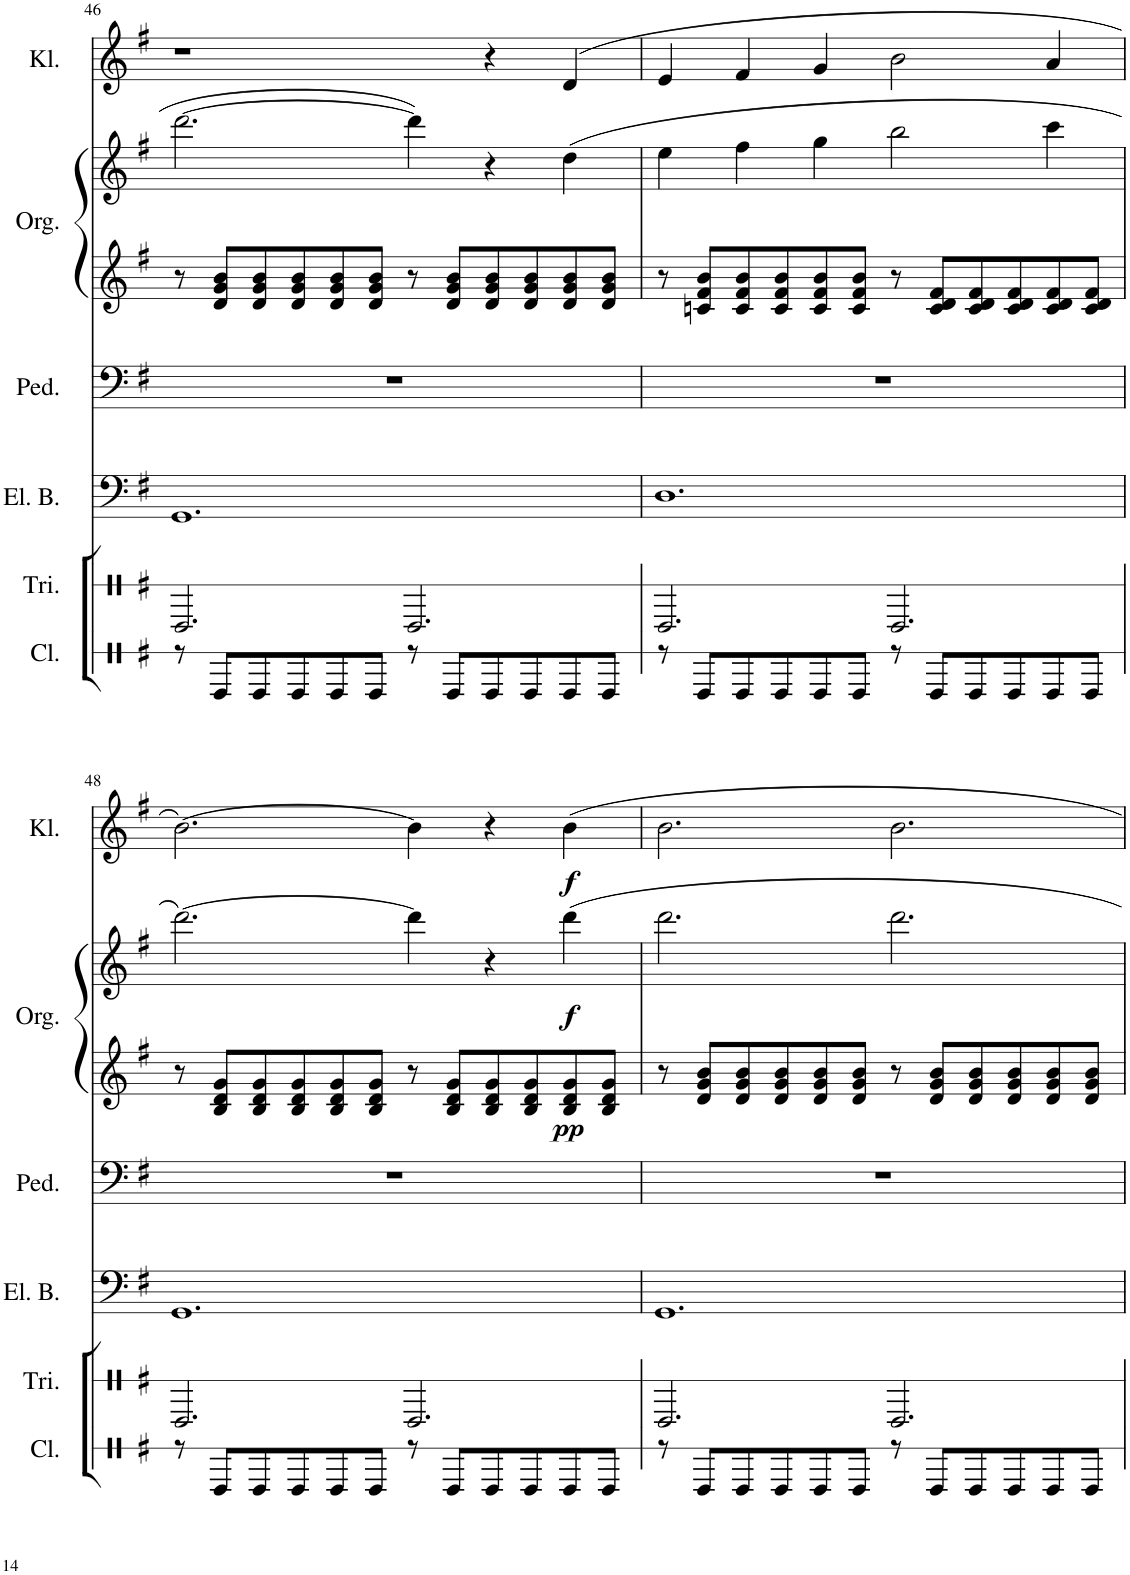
**kern	**kern	**kern	**kern	**kern	**kern	**dynam	**kern	**dynam
*part6	*part5	*part4	*part3	*part2	*part2	*part2	*part1	*part1
*staff7	*staff6	*staff5	*staff4	*staff3	*staff2	*staff2/3	*staff1	*staff1
*I"Claves	*I"Triangel	*I"Electric Bass	*I"Org. Pedal	*I"Orgel	*	*	*I"Klarinette	*
*I'Cl.	*I'Tri.	*I'El. B.	*I'Ped.	*I'Org.	*	*	*I'Kl.	*
!!LO:PB:g=z
*clefX	*clefX	*clefF4	*clefF4	*clefG2	*clefG2	*	*clefG2	*
*Trd1c2	*	*	*	*	*	*	*Trd1c2	*
*k[f#]	*k[f#]	*k[f#]	*k[f#]	*k[f#]	*k[f#]	*	*k[f#]	*
*	*	*G:	*G:	*G:	*G:	*	*G:	*
*M6/4	*M6/4	*M6/4	*M6/4	*M6/4	*M6/4	*	*M6/4	*
=46	=46	=46	=46	=46	=46	=46	=46	=46
8r	2.e/	1.GG	1.r	8r	[2.ddd\	.	1r	.
8e/L	.	.	.	8d/ 8g/ 8b/L	.	.	.	.
8e/	.	.	.	8d/ 8g/ 8b/	.	.	.	.
8e/	.	.	.	8d/ 8g/ 8b/	.	.	.	.
8e/	.	.	.	8d/ 8g/ 8b/	.	.	.	.
8e/J	.	.	.	8d/ 8g/ 8b/J	.	.	.	.
8r	2.e/	.	.	8r	4ddd\]	.	.	.
8e/L	.	.	.	8d/ 8g/ 8b/L	.	.	.	.
8e/	.	.	.	8d/ 8g/ 8b/	4r	.	4r	.
8e/	.	.	.	8d/ 8g/ 8b/	.	.	.	.
8e/	.	.	.	8d/ 8g/ 8b/	(4dd\	.	(4d/	.
8e/J	.	.	.	8d/ 8g/ 8b/J	.	.	.	.
=47	=47	=47	=47	=47	=47	=47	=47	=47
8r	2.e/	1.D	1.r	8r	4ee\	.	4e/	.
8e/L	.	.	.	8cn/ 8f#/ 8b/L	.	.	.	.
8e/	.	.	.	8c/ 8f#/ 8b/	4ff#\	.	4f#/	.
8e/	.	.	.	8c/ 8f#/ 8b/	.	.	.	.
8e/	.	.	.	8c/ 8f#/ 8b/	4gg\	.	4g/	.
8e/J	.	.	.	8c/ 8f#/ 8b/J	.	.	.	.
8r	2.e/	.	.	8r	2bb\	.	2b\	.
8e/L	.	.	.	8c/ 8d/ 8f#/L	.	.	.	.
8e/	.	.	.	8c/ 8d/ 8f#/	.	.	.	.
8e/	.	.	.	8c/ 8d/ 8f#/	.	.	.	.
8e/	.	.	.	8c/ 8d/ 8f#/	4ccc\	.	4a/	.
8e/J	.	.	.	8c/ 8d/ 8f#/J	.	.	.	.
!!LO:LB:g=z
=48	=48	=48	=48	=48	=48	=48	=48	=48
8r	2.e/	1.GG	1.r	8r	[2.ddd\)	.	[2.b\)	.
8e/L	.	.	.	8B/ 8d/ 8g/L	.	.	.	.
8e/	.	.	.	8B/ 8d/ 8g/	.	.	.	.
8e/	.	.	.	8B/ 8d/ 8g/	.	.	.	.
8e/	.	.	.	8B/ 8d/ 8g/	.	.	.	.
8e/J	.	.	.	8B/ 8d/ 8g/J	.	.	.	.
8r	2.e/	.	.	8r	4ddd\]	.	4b\]	.
8e/L	.	.	.	8B/ 8d/ 8g/L	.	.	.	.
8e/	.	.	.	8B/ 8d/ 8g/	4r	.	4r	.
8e/	.	.	.	8B/ 8d/ 8g/	.	.	.	.
!	!	!	!	!	!	!LO:DY:b=2	!	!
!	!	!	!	!	!	!LO:DY:n=1:b	!	!LO:DY:b
8e/	.	.	.	8B/ 8d/ 8g/	4ddd\	pp f	4b\	f
8e/J	.	.	.	8B/ 8d/ 8g/J	.	.	.	.
=49	=49	=49	=49	=49	=49	=49	=49	=49
8r	2.e/	1.GG	1.r	8r	2.ddd\	.	2.b\	.
8e/L	.	.	.	8d/ 8g/ 8b/L	.	.	.	.
8e/	.	.	.	8d/ 8g/ 8b/	.	.	.	.
8e/	.	.	.	8d/ 8g/ 8b/	.	.	.	.
8e/	.	.	.	8d/ 8g/ 8b/	.	.	.	.
8e/J	.	.	.	8d/ 8g/ 8b/J	.	.	.	.
8r	2.e/	.	.	8r	2.ddd\	.	2.b\	.
8e/L	.	.	.	8d/ 8g/ 8b/L	.	.	.	.
8e/	.	.	.	8d/ 8g/ 8b/	.	.	.	.
8e/	.	.	.	8d/ 8g/ 8b/	.	.	.	.
8e/	.	.	.	8d/ 8g/ 8b/	.	.	.	.
8e/J	.	.	.	8d/ 8g/ 8b/J	.	.	.	.
=	=	=	=	=	=	=	=	=
*-	*-	*-	*-	*-	*-	*-	*-	*-
